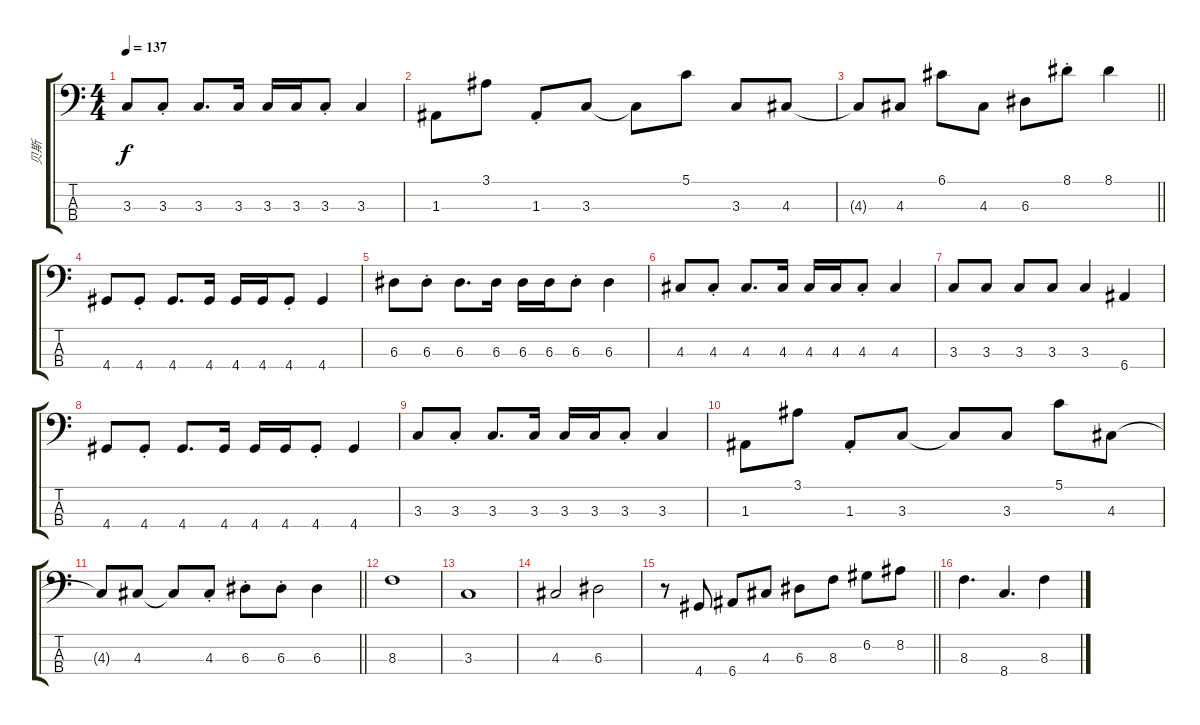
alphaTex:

\track ("贝斯" "贝斯") {instrument electricbassfinger}
\staff {score tabs}
\tuning (G2 D2 A1 E1) {hide}
\ts (4 4)
\tempo 137
\clef f4
\ks c
3.3.8{dy f} 3.3{st}.8 3.3.8{d} 3.3.16 3.3.16 3.3.16 3.3{st}.8 3.3.4 |
1.3.8 3.1.8 1.3{st}.8 3.3.8 3.3{t}.8 5.1.8 3.3.8 4.3.8 |
\barLineRight lightlight
4.3{t}.8 4.3.8 6.1.8 4.3.8 6.3.8 8.1{st}.8 8.1.4 |
4.4.8 4.4{st}.8 4.4.8{d} 4.4.16 4.4.16 4.4.16 4.4{st}.8 4.4.4 |
6.3.8 6.3{st}.8 6.3.8{d} 6.3.16 6.3.16 6.3.16 6.3{st}.8 6.3.4 |
4.3.8 4.3{st}.8 4.3.8{d} 4.3.16 4.3.16 4.3.16 4.3{st}.8 4.3.4 |
3.3.8 3.3.8 3.3.8 3.3.8 3.3.4 6.4.4 |
4.4.8 4.4{st}.8 4.4.8{d} 4.4.16 4.4.16 4.4.16 4.4{st}.8 4.4.4 |
3.3.8 3.3{st}.8 3.3.8{d} 3.3.16 3.3.16 3.3.16 3.3{st}.8 3.3.4 |
1.3.8 3.1.8 1.3{st}.8 3.3.8 3.3{t}.8 3.3.8 5.1.8 4.3.8 |
\barLineRight lightlight
4.3{t}.8 4.3.8 4.3{t}.8 4.3{st}.8 6.3{st}.8 6.3{st}.8 6.3.4 |
8.3.1 |
3.3.1 |
4.3.2 6.3.2 |
\barLineRight lightlight
r.8 4.4.8 6.4.8 4.3.8 6.3.8 8.3.8 6.2.8 8.2.8 |
8.3.4{d} 8.4.4{d} 8.3.4
